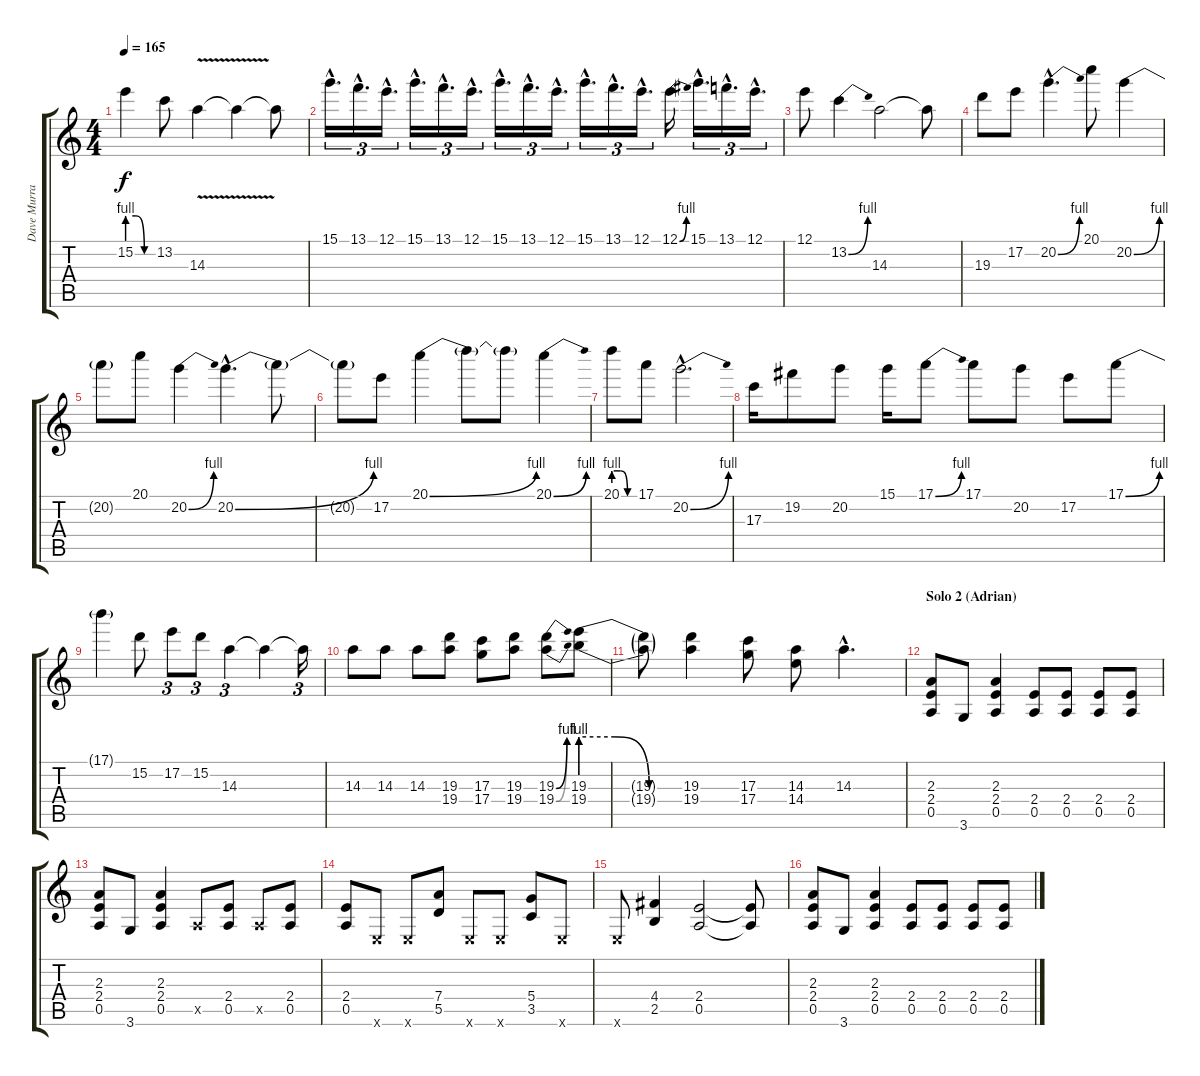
\track ("Dave Murray" "Dave Murra") {instrument distortionguitar}
\staff {score tabs}
\tuning (E4 B3 G3 D3 A2 E2) {hide}
\ts (4 4)
\tempo 165
\clef g2
\ks c
15.2{be (custom 0 4 20 4 40 0 60 0)}.4{dy f} 13.2.8 14.3{v}.4 14.3{t}.4 14.3{t}.8 |
15.1{hac}.16{d tu (3 2)} 13.1{hac}.16{d tu (3 2)} 12.1{hac}.16{d tu (3 2)} 15.1{hac}.16{d tu (3 2)} 13.1{hac}.16{d tu (3 2)} 12.1{hac}.16{d tu (3 2)} 15.1{hac}.16{d tu (3 2)} 13.1{hac}.16{d tu (3 2)} 12.1{hac}.16{d tu (3 2)} 15.1{hac}.16{d tu (3 2)} 13.1{hac}.16{d tu (3 2)} 12.1{hac}.16{d tu (3 2)} 12.1{be (bend 0 0 60 4)}.16 15.1{hac}.16{d tu (3 2)} 13.1{hac}.16{d tu (3 2)} 12.1{hac}.16{d tu (3 2)} |
12.1.8 13.2{be (bend 0 0 60 4)}.4 14.3.2 14.3{t}.8 |
19.3.8 17.2.8 20.2{be (bend 0 0 60 4) hac}.4{d} 20.1.8 20.2{be (bend 0 0 60 4)}.4 |
20.2{t}.8 20.1.8 20.2{be (bend 0 0 60 4)}.4 20.2{be (bend 0 0 60 4) hac}.4{d} 20.2{t}.8 |
20.2{t}.8 17.2.8 20.1{be (bend 0 0 60 4)}.4 20.1{t}.8 20.1{t}.8 20.1{be (bend 0 0 60 4)}.4 |
20.1{be (custom 0 4 20 4 40 0 60 0)}.8 17.1.8 20.2{be (bend 0 0 60 4) hac}.2{d} |
17.3.16 19.2.8 20.2.8 15.1.16 17.1{be (bend 0 0 60 4)}.8 17.1.8 20.2.8 17.2.8 17.1{be (bend 0 0 60 4)}.8 |
17.1{t}.4 15.2.8 17.2.8{tu (3 2)} 15.2.8{tu (3 2)} 14.3.4{tu (3 2)} 14.3{t}.4 14.3{t}.16{tu (3 2)} |
14.3.8 14.3.8 14.3.8 (19.3 19.4).8 (17.3 17.4).8 (19.3 19.4).8 (19.3{be (bend 0 0 60 4)} 19.4{be (bend 0 0 60 4)}).8 (19.3{be (custom 0 4 20 4 40 0 60 0)} 19.4{be (custom 0 4 20 4 40 0 60 0)}).8 |
(19.3{t} 19.4{t}).8 (19.3 19.4).4 (17.3 17.4).8 (14.3 14.4).8 14.3{hac}.4{d} |
\section ("" "Solo 2 (Adrian)")
(2.3 2.4 0.5).8{volume 8} 3.6.8 (2.3 2.4 0.5).4 (2.4 0.5).8 (2.4 0.5).8 (2.4 0.5).8 (2.4 0.5).8 |
(2.3 2.4 0.5).8 3.6.8 (2.3 2.4 0.5).4 0.5{x}.8 (2.4 0.5).8 0.5{x}.8 (2.4 0.5).8 |
(2.4 0.5).8 0.6{x}.8 0.6{x}.8 (7.4 5.5).8 0.6{x}.8 0.6{x}.8 (5.4 3.5).8 0.6{x}.8 |
0.6{x}.8 (4.4 2.5).4 (2.4 0.5).2 (2.4{t} 0.5{t}).8 |
(2.3 2.4 0.5).8 3.6.8 (2.3 2.4 0.5).4 (2.4 0.5).8 (2.4 0.5).8 (2.4 0.5).8 (2.4 0.5).8
